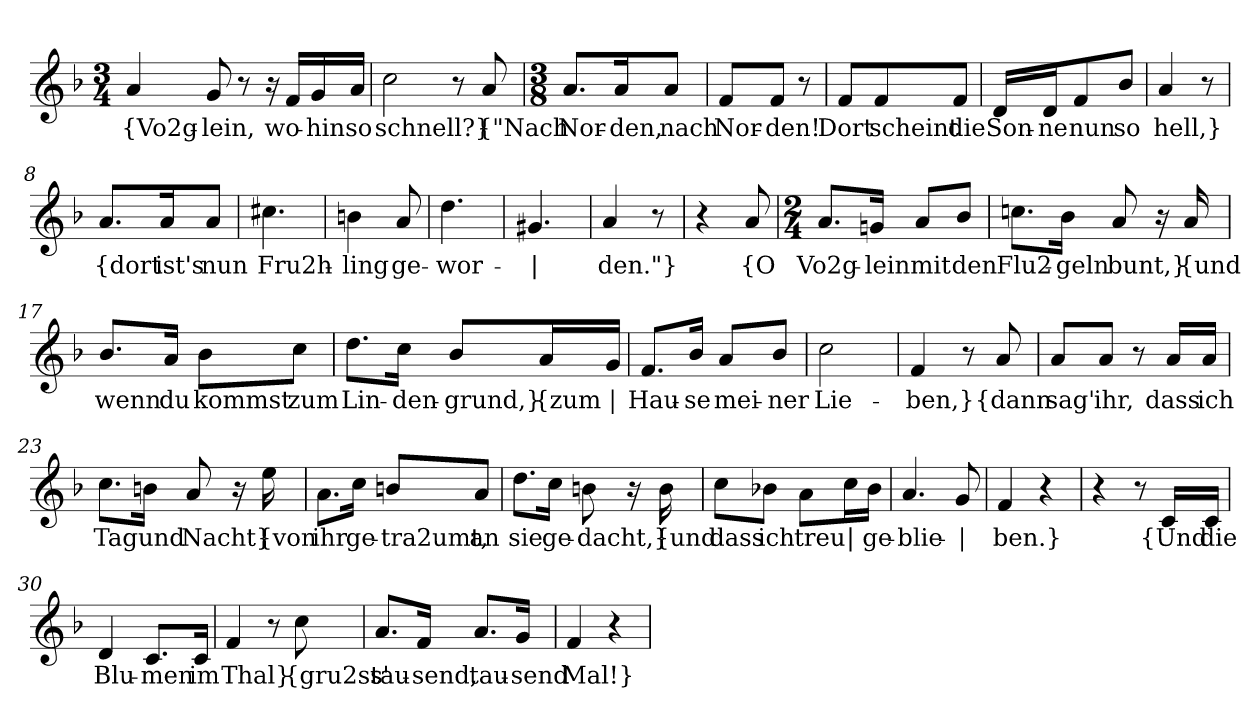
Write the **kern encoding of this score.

**kern	**text
*part1	*part1
*staff1	*staff1
*clefG2	*
*k[b-]	*
*M3/4	*
=1	=1
!	!LO:LY:b
4a/	{Vo2g-
!	!LO:LY:b
8g/	-lein,
8r	.
16r	.
!	!LO:LY:b
16f/LL	wo-
!	!LO:LY:b
16g/	-hin
!	!LO:LY:b
16a/JJ	so
=2	=2
!	!LO:LY:b
2cc\	schnell?}
8r	.
!	!LO:LY:b
8a/	{"Nach
=3	=3
*M3/8	*
!	!LO:LY:b
8.a/L	Nor-
!	!LO:LY:b
16a/K	-den,
!	!LO:LY:b
8a/J	nach
=4	=4
!	!LO:LY:b
8f/L	Nor-
!	!LO:LY:b
8f/J	-den!
8r	.
=5	=5
!	!LO:LY:b
8f/L	Dort
!	!LO:LY:b
8f/	scheint
!	!LO:LY:b
8f/J	die
!!LO:LB:g=z
=6	=6
!	!LO:LY:b
16d/LL	Son-
!	!LO:LY:b
16d/J	-ne
!	!LO:LY:b
8f/	nun
!	!LO:LY:b
8b-/J	so
=7	=7
!	!LO:LY:b
4a/	hell,}
8r	.
=8	=8
!	!LO:LY:b
8.a/L	{dort
!	!LO:LY:b
16a/K	ist's
!	!LO:LY:b
8a/J	nun
=9	=9
!	!LO:LY:b
4.cc#X\	Fru2h-
=10	=10
!	!LO:LY:b
4bn\	-ling
!	!LO:LY:b
8a/	ge-
=11	=11
!	!LO:LY:b
4.dd\	wor-
=12	=12
!	!LO:LY:b
4.g#X/	|
=13	=13
!	!LO:LY:b
4a/	-den."}
8r	.
=14	=14
4r	.
!	!LO:LY:b
8a/	{O
=15	=15
*M2/4	*
!	!LO:LY:b
8.a/L	Vo2g-
!	!LO:LY:b
16gn/Jk	-lein
!	!LO:LY:b
8a/L	mit
!	!LO:LY:b
8b-/J	den
!!LO:LB:g=z
=16	=16
!	!LO:LY:b
8.ccn\L	Flu2-
!	!LO:LY:b
16b-\Jk	-geln
!	!LO:LY:b
8a/	bunt,}
16r	.
!	!LO:LY:b
16a/	{und
=17	=17
!	!LO:LY:b
8.b-/L	wenn
!	!LO:LY:b
16a/Jk	du
!	!LO:LY:b
8b-\L	kommst
!	!LO:LY:b
8cc\J	zum
=18	=18
!	!LO:LY:b
8.dd\L	Lin-
!	!LO:LY:b
16cc\Jk	-den-
!	!LO:LY:b
8b-/L	-grund,}
!	!LO:LY:b
16a/L	{zum
!	!LO:LY:b
16g/JJ	|
=19	=19
!	!LO:LY:b
8.f/L	Hau-
!	!LO:LY:b
16b-/Jk	-se
!	!LO:LY:b
8a/L	mei-
!	!LO:LY:b
8b-/J	-ner
=20	=20
!	!LO:LY:b
2cc\	Lie-
!!LO:LB:g=z
=21	=21
!	!LO:LY:b
4f/	-ben,}
8r	.
!	!LO:LY:b
8a/	{dann
=22	=22
!	!LO:LY:b
8a/L	sag'
!	!LO:LY:b
8a/J	ihr,
8r	.
!	!LO:LY:b
16a/LL	dass
!	!LO:LY:b
16a/JJ	ich
=23	=23
!	!LO:LY:b
8.cc\L	Tag
!	!LO:LY:b
16bn\Jk	und
!	!LO:LY:b
8a/	Nacht}
16r	.
!	!LO:LY:b
16ee\	{von
=24	=24
!	!LO:LY:b
8.a\L	ihr
!	!LO:LY:b
16cc\Jk	ge-
!	!LO:LY:b
8bn/L	-tra2umt,
!	!LO:LY:b
8a/J	an
=25	=25
!	!LO:LY:b
8.dd\L	sie
!	!LO:LY:b
16cc\Jk	ge-
!	!LO:LY:b
8bn\	-dacht,}
16r	.
!	!LO:LY:b
16b\	{und
!!LO:LB:g=z
=26	=26
!	!LO:LY:b
8cc\L	dass
!	!LO:LY:b
8b-X\J	ich
!	!LO:LY:b
8a\L	treu
!	!LO:LY:b
16cc\L	|
!	!LO:LY:b
16b-\JJ	ge-
=27	=27
!	!LO:LY:b
4.a/	-blie-
!	!LO:LY:b
8g/	|
=28	=28
!	!LO:LY:b
4f/	-ben.}
4r	.
=29	=29
4r	.
8r	.
!	!LO:LY:b
16c/LL	{Und
!	!LO:LY:b
16c/JJ	die
=30	=30
!	!LO:LY:b
4d/	Blu-
!	!LO:LY:b
8.c/L	-men
!	!LO:LY:b
16c/Jk	im
=31	=31
!	!LO:LY:b
4f/	Thal}
8r	.
!	!LO:LY:b
8cc\	{gru2ss'
=32	=32
!	!LO:LY:b
8.a/L	tau-
!	!LO:LY:b
16f/Jk	-send,
!	!LO:LY:b
8.a/L	tau-
!	!LO:LY:b
16g/Jk	-send
=33	=33
!	!LO:LY:b
4f/	Mal!}
4r	.
=	=
*-	*-
